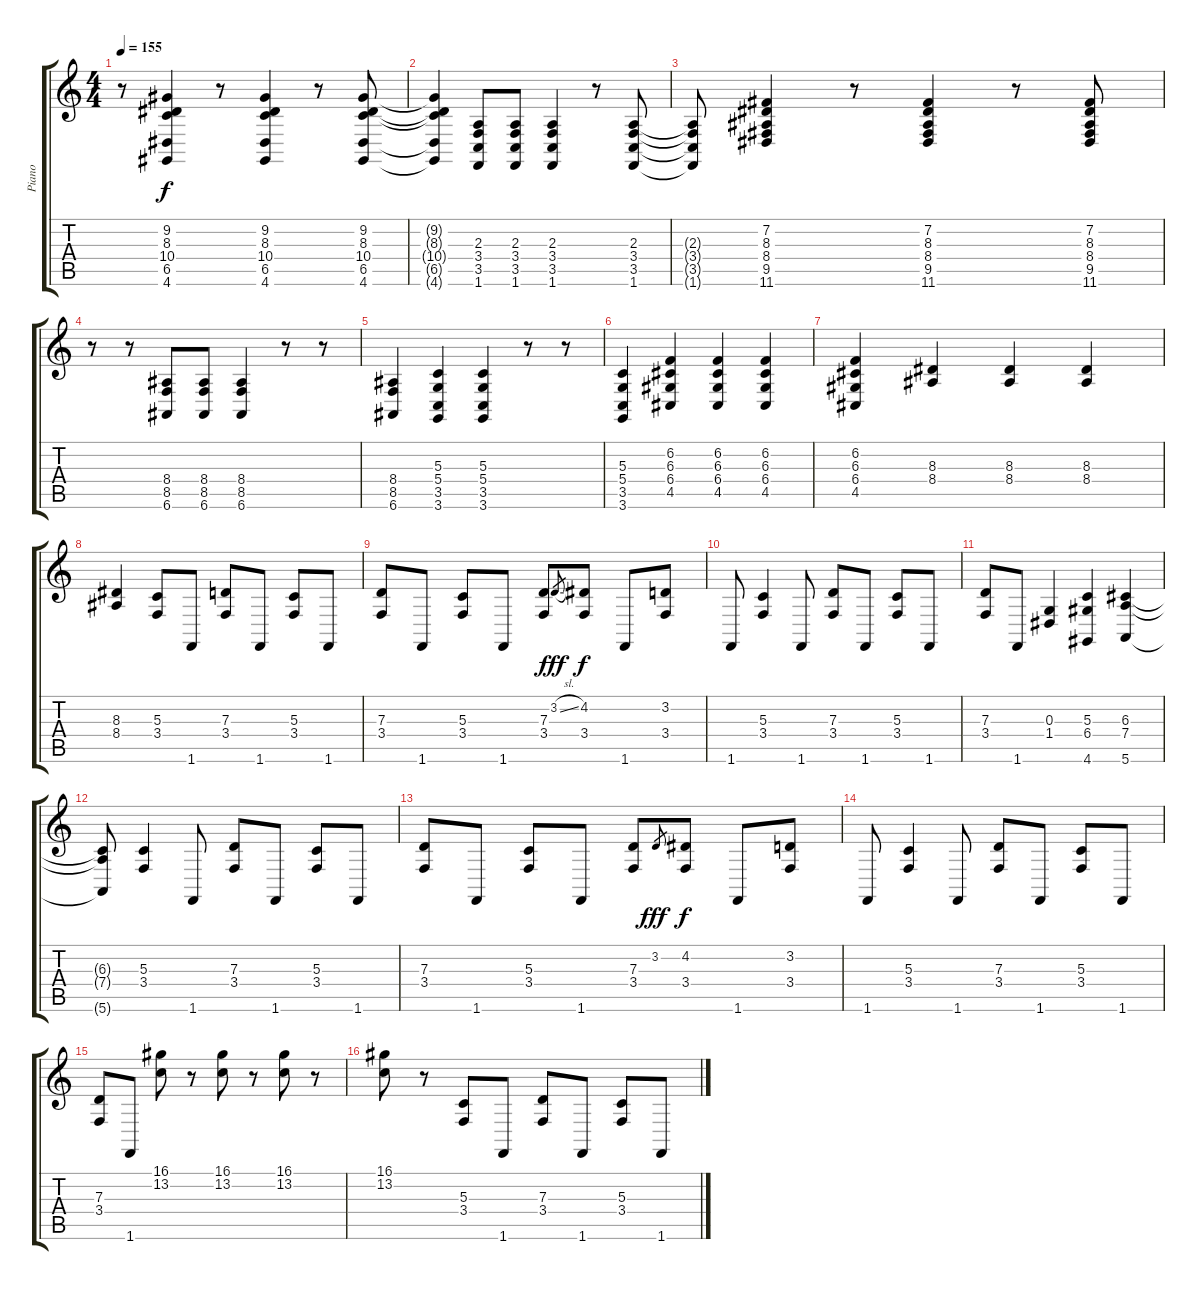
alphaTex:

\track ("Piano" "Piano") {instrument acousticgrandpiano}
\staff {score tabs}
\tuning (E4 B3 G3 D3 A2 E2) {hide}
\ts (4 4)
\tempo 155
\clef g2
\ks c
r.8{dy f} (9.2 8.3 10.4 6.5 4.6).4 r.8 (9.2 8.3 10.4 6.5 4.6).4 r.8 (9.2 8.3 10.4 6.5 4.6).8 |
(9.2{t} 8.3{t} 10.4{t} 6.5{t} 4.6{t}).4 (2.3 3.4 3.5 1.6).8 (2.3 3.4 3.5 1.6).8 (2.3 3.4 3.5 1.6).4 r.8 (2.3 3.4 3.5 1.6).8 |
(2.3{t} 3.4{t} 3.5{t} 1.6{t}).8 (7.2 8.3 8.4 9.5 11.6).4 r.8 (7.2 8.3 8.4 9.5 11.6).4 r.8 (7.2 8.3 8.4 9.5 11.6).8 |
r.8 r.8 (8.4 8.5 6.6).8 (8.4 8.5 6.6).8 (8.4 8.5 6.6).4 r.8 r.8 |
(8.4 8.5 6.6).4 (5.3 5.4 3.5 3.6).4 (5.3 5.4 3.5 3.6).4 r.8 r.8 |
(5.3 5.4 3.5 3.6).4 (6.2 6.3 6.4 4.5).4 (6.2 6.3 6.4 4.5).4 (6.2 6.3 6.4 4.5).4 |
(6.2 6.3 6.4 4.5).4 (8.3 8.4).4 (8.3 8.4).4 (8.3 8.4).4 |
(8.3 8.4).4 (5.3 3.4).8 1.6.8 (7.3 3.4).8 1.6.8 (5.3 3.4).8 1.6.8 |
(7.3 3.4).8 1.6.8 (5.3 3.4).8 1.6.8 (7.3 3.4).8 3.2{sl}.8{gr dy fff} (4.2 3.4).8{dy f} 1.6.8 (3.2 3.4).8 |
1.6.8 (5.3 3.4).4 1.6.8 (7.3 3.4).8 1.6.8 (5.3 3.4).8 1.6.8 |
(7.3 3.4).8 1.6.8 (0.3 1.4).4 (5.3 6.4 4.6).4 (6.3 7.4 5.6).4 |
(6.3{t} 7.4{t} 5.6{t}).8 (5.3 3.4).4 1.6.8 (7.3 3.4).8 1.6.8 (5.3 3.4).8 1.6.8 |
(7.3 3.4).8 1.6.8 (5.3 3.4).8 1.6.8 (7.3 3.4).8 3.2.8{gr dy fff} (4.2 3.4).8{dy f} 1.6.8 (3.2 3.4).8 |
1.6.8 (5.3 3.4).4 1.6.8 (7.3 3.4).8 1.6.8 (5.3 3.4).8 1.6.8 |
(7.3 3.4).8 1.6.8 (16.1 13.2).8 r.8 (16.1 13.2).8 r.8 (16.1 13.2).8 r.8 |
(16.1 13.2).8 r.8 (5.3 3.4).8 1.6.8 (7.3 3.4).8 1.6.8 (5.3 3.4).8 1.6.8
